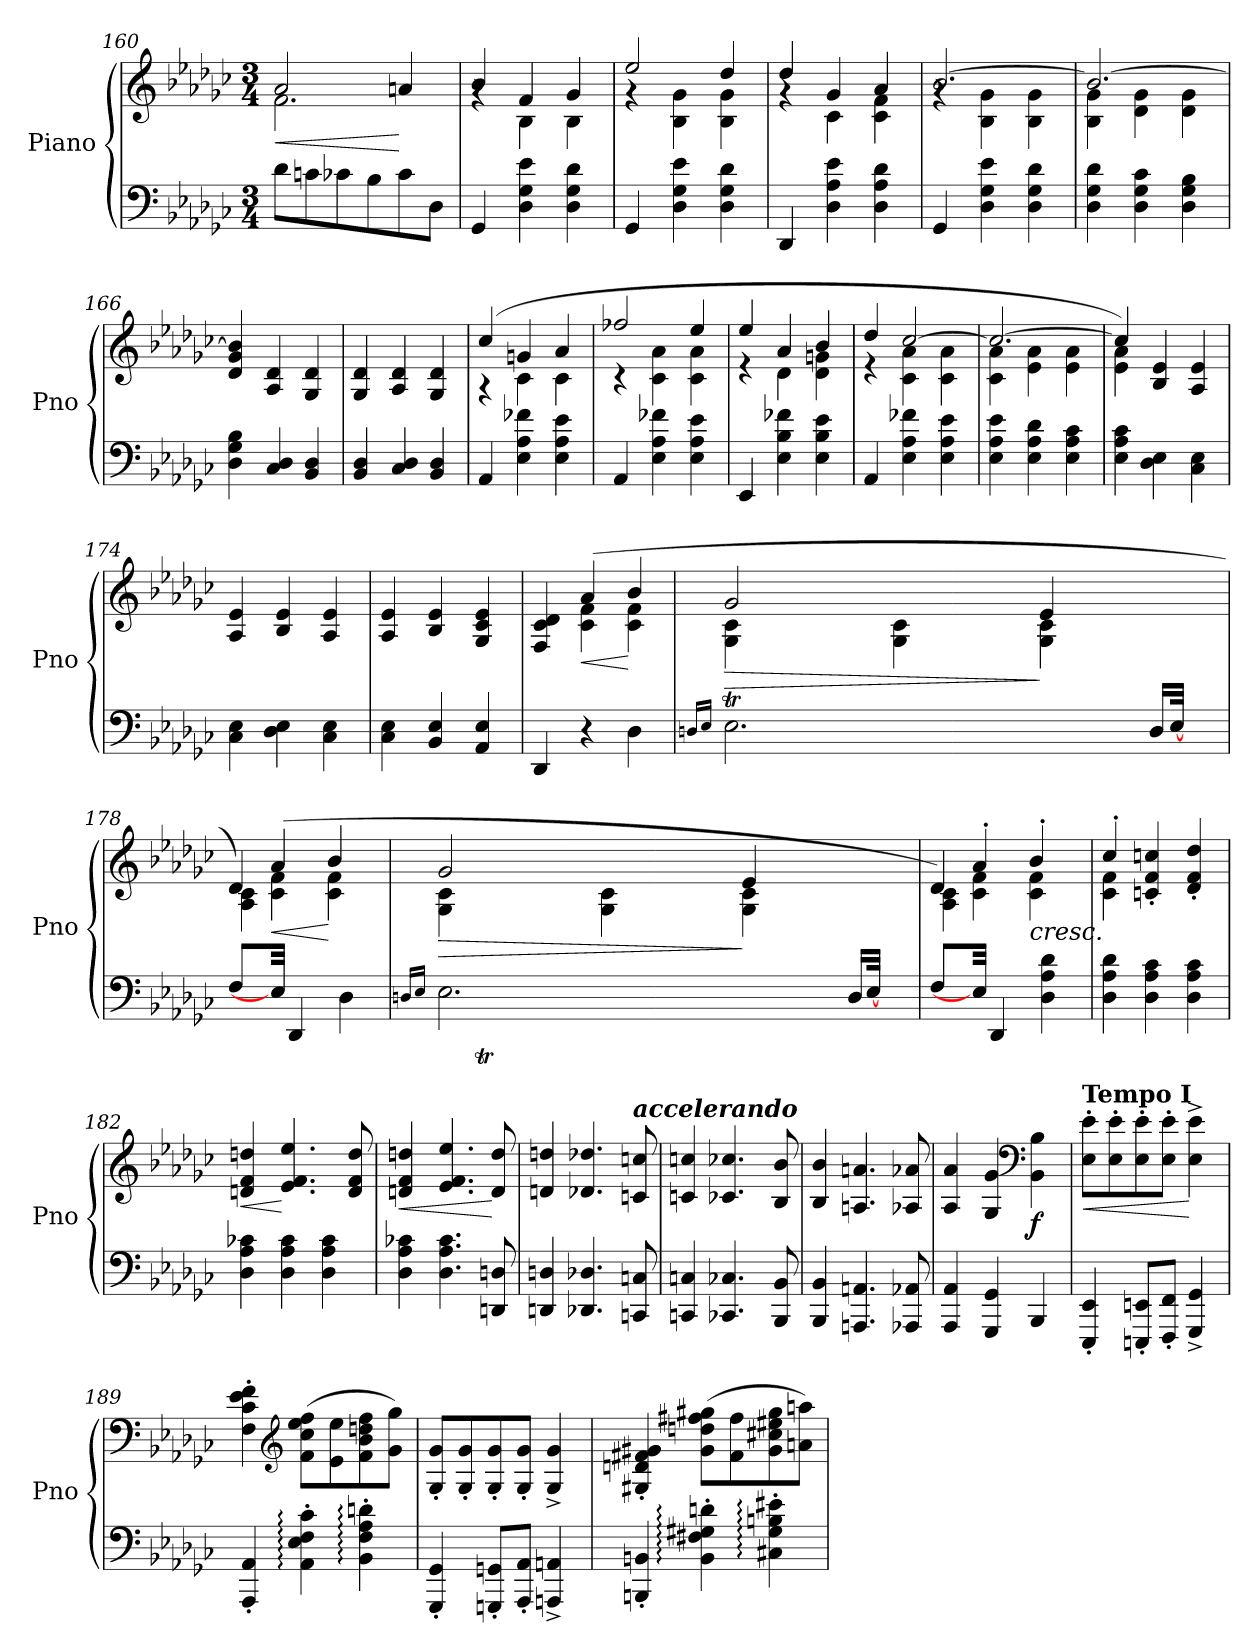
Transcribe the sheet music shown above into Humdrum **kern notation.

**kern	**kern	**dynam
*part1	*part1	*part1
*staff2	*staff1	*staff1/2
*I"Piano	*	*
*I'Pno	*	*
*clefF4	*clefG2	*
*k[b-e-a-d-g-c-]	*k[b-e-a-d-g-c-]	*
*M3/4	*M3/4	*
=160	=160	=160
!	!	!LO:HP:b
*	*^	*
8d-\L	2a-/	2.f\	<
8cn\	.	.	.
8c-X\	.	.	.
8B-\	.	.	.
8c-\	4an/	.	[
8D-\J	.	.	.
=161	=161	=161	=161
4GG-/	4b-/	4rg	.
4D-\ 4G-\ 4e-\	4f/	4B-\	.
4D-\ 4G-\ 4d-\	4g-/	4B-\	.
=162	=162	=162	=162
4GG-/	2ee-/	4rg	.
4D-\ 4G-\ 4e-\	.	4B-\ 4g-\	.
4D-\ 4G-\ 4d-\	4dd-/	4B-\ 4g-\	.
=163	=163	=163	=163
4DD-/	4dd-/	4rg	.
4D-\ 4A-\ 4e-\	4g-/	4c-\	.
4D-\ 4A-\ 4d-\	4a-/	4c-\ 4f\	.
=164	=164	=164	=164
4GG-/	[2.b-/	4rg	.
4D-\ 4G-\ 4e-\	.	4B-\ 4g-\	.
4D-\ 4G-\ 4d-\	.	4B-\ 4g-\	.
!!LO:LB:g=z	!!
=165	=165	=165	=165
4D-\ 4G-\ 4d-\	2.b-/_	4B-\ 4g-\	.
4D-\ 4G-\ 4c-\	.	4d-\ 4g-\	.
4D-\ 4G-\ 4B-\	.	4d-\ 4g-\	.
*	*v	*v	*
=166	=166	=166
4D-\ 4G-\ 4B-\	4d-/ 4g-/ 4b-/]	.
4C-/ 4D-/	4A-/ 4d-/	.
4BB-/ 4D-/	4G-/ 4d-/	.
!!LO:PB:g=z
=167	=167	=167
4BB-/ 4D-/	4G-/ 4d-/	.
4C-/ 4D-/	4A-/ 4d-/	.
4BB-/ 4D-/	4G-/ 4d-/	.
=168	=168	=168
*	*^	*
4AA-/	(>4cc-/	4r	.
4E-\ 4A-\ 4f-X\	4gn/	4c-\	.
4E-\ 4A-\ 4e-\	4a-/	4c-\	.
=169	=169	=169	=169
4AA-/	2ff-X/	4r	.
4E-\ 4A-\ 4f-X\	.	4c-\ 4a-\	.
4E-\ 4A-\ 4e-\	4ee-/	4c-\ 4a-\	.
=170	=170	=170	=170
4EE-/	4ee-/	4r	.
4E-\ 4B-\ 4f-X\	4a-/	4d-\	.
4E-\ 4B-\ 4e-\	4b-/	4d-\ 4gn\	.
=171	=171	=171	=171
4AA-/	4dd-/	4r	.
4E-\ 4A-\ 4f-X\	[2cc-/	4c-\ 4a-\	.
4E-\ 4A-\ 4e-\	.	4c-\ 4a-\	.
=172	=172	=172	=172
4E-\ 4A-\ 4e-\	2.cc-/_	4c-\ 4a-\	.
4E-\ 4A-\ 4d-\	.	4e-\ 4a-\	.
4E-\ 4A-\ 4c-\	.	4e-\ 4a-\	.
=173	=173	=173	=173
4E-\ 4A-\ 4c-\	4cc-/])	4e-\ 4a-\	.
4D-\ 4E-\	4B-/ 4e-/	2ryy	.
4C-\ 4E-\	4A-/ 4e-/	.	.
*	*v	*v	*
!!LO:LB:g=z
=174	=174	=174
4C-\ 4E-\	4A-/ 4e-/	.
4D-\ 4E-\	4B-/ 4e-/	.
4C-\ 4E-\	4A-/ 4e-/	.
=175	=175	=175
4C-\ 4E-\	4A-/ 4e-/	.
4BB-/ 4E-/	4B-/ 4e-/	.
4AA-/ 4E-/	4G-/ 4c-/ 4e-/	.
!!LO:LB:g=z
=176	=176	=176
*	*^	*
4DD-/	4F/ 4c-/ 4d-/	4ryy	.
!	!	!	!LO:HP:b
4r	(>4a-/	4c-\ 4f\	<
4D-\	4b-/	4c-\ 4f\	[
=177	=177	=177	=177
16qDn/LL	.	.	.
16qE-/JJ	.	.	.
*^	*	*	*
!	!	!	!	!LO:HP:b
2.E-T\	32DLLLyy	2g-/	4G-\ 4c-\	>
.	32E-yy	.	.	.
.	32Fyy	.	.	.
.	32E-yy	.	.	.
.	32Fyy	.	.	.
.	32E-yy	.	.	.
.	32Fyy	.	.	.
.	32E-JJJyy	.	.	.
.	32FLLLyy	.	4G-\ 4c-\	.
.	32E-yy	.	.	.
.	32Fyy	.	.	.
.	32E-yy	.	.	.
.	32Fyy	.	.	.
.	32E-yy	.	.	.
.	32Fyy	.	.	.
.	32E-JJJyy	.	.	.
.	32FLLLyy	4e-/	4G-\ 4c-\	]
.	32E-yy	.	.	.
.	32Fyy	.	.	.
.	32E-yy	.	.	.
.	32Fyy	.	.	.
.	32E-JJJyy	.	.	.
.	16D/LL	.	.	.
16ryy	[32E-/JJ	16ryy	32ryy	.
.	8ryy	.	8ryy	.
16ryy	.	16ryy	.	.
32ryy	.	32ryy	.	.
*v	*v	*	*	*
=178	=178	=178	=178
4F\	4d-/)	4A-\ 4c-\	.
!	!	!	!LO:HP:b
32E-/JJ]	(>4a-/	4c-\ 4f\	<
4DD-/	.	.	.
.	4b-/	4c-\ 4f\	[
4D-\	.	.	.
.	32ryy	32ryy	.
!!LO:LB:g=z	!!
=179	=179	=179	=179
16qDn/LL	.	.	.
16qE-/JJ	.	.	.
*^	*	*	*
!	!	!	!	!LO:HP:b
2.E-\	32DLLLyy	2g-/	4G-\ 4c-\	>
.	32E-Tyy	.	.	.
.	32Fyy	.	.	.
.	32E-yy	.	.	.
.	32Fyy	.	.	.
.	32E-yy	.	.	.
.	32Fyy	.	.	.
.	32E-JJJyy	.	.	.
.	32FLLLyy	.	4G-\ 4c-\	.
.	32E-yy	.	.	.
.	32Fyy	.	.	.
.	32E-yy	.	.	.
.	32Fyy	.	.	.
.	32E-yy	.	.	.
.	32Fyy	.	.	.
.	32E-JJJyy	.	.	.
.	32FLLLyy	4e-/	4G-\ 4c-\	]
.	32E-yy	.	.	.
.	32Fyy	.	.	.
.	32E-yy	.	.	.
.	32Fyy	.	.	.
.	32E-JJJyy	.	.	.
.	16D/LL	.	.	.
16ryy	[32E-/JJ	16ryy	32ryy	.
.	8ryy	.	8ryy	.
16ryy	.	16ryy	.	.
32ryy	.	32ryy	.	.
*v	*v	*	*	*
=180	=180	=180	=180
4F\	4d-/)	4A-\ 4c-\	.
32E-/JJ]	4a-'/	4c-\ 4f\	.
4DD-/	.	.	.
!	!	!	!LO:HP:b
.	4b-'/	4c-\ 4f\	<
4D-\ 4A-\ 4d-\	.	.	.
.	32ryy	32ryy	.
=181	=181	=181	=181
4D-\ 4A-\ 4d-\	4cc-'/	4c-\ 4f\	.
4D-\ 4A-\ 4c-\	4cn/' 4f/' 4ccn/'	2ryy	.
4D-\ 4A-\ 4c-\	4d-/' 4f/' 4dd-/'	.	.
*	*v	*v	*
=182	=182	=182
!	!	!LO:HP:b
4D-\ 4A-\ 4c-X\	4dn/ 4f/ 4ddn/	<
4D-\ 4A-\ 4c-\	4.e-/ 4.f/ 4.ee-/	[
4D-\ 4A-\ 4c-\	.	.
.	8d/ 8f/ 8dd/	[
!!LO:LB:g=z
=183	=183	=183
!	!	!LO:HP:b
4D-\ 4A-\ 4c-X\	4dn/ 4f/ 4ddn/	<
4.D-\ 4.A-\ 4.c-\	4.e-/ 4.f/ 4.ee-/	.
8DDn/ 8Dn/	8d/ 8dd/	[
!!LO:PB:g=z
=184	=184	=184
!	!	!LO:DY:b
4DDn/ 4Dn/	4dn/ 4ddn/	other-dynamics
4.DD-X/ 4.D-X/	4.d-X/ 4.dd-X/	.
!	!LO:TX:a:Bi:t=accelerando	!
8CCn/ 8Cn/	8cn/ 8ccn/	.
=185	=185	=185
4CCn/ 4Cn/	4cn/ 4ccn/	.
4.CC-X/ 4.C-X/	4.c-X/ 4.cc-X/	.
8BBB-/ 8BB-/	8B-/ 8b-/	.
=186	=186	=186
4BBB-/ 4BB-/	4B-/ 4b-/	.
4.AAAn/ 4.AAn/	4.An/ 4.an/	.
8AAA-X/ 8AA-X/	8A-X/ 8a-X/	.
=187	=187	=187
4AAA-/ 4AA-/	4A-/ 4a-/	.
4GGG-/ 4GG-/	4G-/ 4g-/	.
*	*clefF4	*
!	!	!LO:DY:b
4BBB-/	4BB-\ 4B-\	f
=188	=188	=188
!	!LO:TX:a:B:t=Tempo I	!
!	!	!LO:HP:b
4EEE-/' 4EE-/'	8E-\' 8e-\'L	<
.	8E-\' 8e-\'	.
8EEEn/' 8EEn/'L	8E-\' 8e-\'	.
8FFF/' 8FF/'J	8E-\' 8e-\'J	.
4GGG-/^ 4GG-/^	4E-\^ 4e-\^	[
!!LO:PB:g=z
=189	=189	=189
4AAA-/' 4AA-/'	4F\' 4c-\' 4e-\' 4f\'	.
*	*clefG2	*
4AA-\:' 4E-\:' 4F\:' 4c-\:'	(>8f\ 8cc-\ 8ee-\ 8ff\L	.
.	8e-\ 8ee-\	.
4BB-\:' 4F\:' 4A-\:' 4dn\:'	8f\ 8b-\ 8ddn\ 8ff\	.
.	8g-\ 8gg-\J)	.
!!LO:PB:g=z
=190	=190	=190
4GGG-/' 4GG-/'	8G-/' 8g-/'L	.
.	8G-/' 8g-/'	.
8GGGn/' 8GGn/'L	8G-/' 8g-/'	.
8AAA-/' 8AA-/'J	8G-/' 8g-/'J	.
4AAAn/^ 4AAn/^	4G-/^ 4g-/^	.
=191	=191	=191
4BBBn/' 4BBn/'	4G#X/' 4dn/' 4f#X/' 4g#X/'	.
4BB\:' 4F#X\:' 4G#X\:' 4dn\:'	(>8g#\ 8ddn\ 8ff#X\ 8gg#X\L	.
.	8f#\ 8ff#\	.
4C#X\:' 4G#\:' 4Bn\:' 4e#X\:'	8g#\ 8cc#X\ 8ee#X\ 8gg#\	.
.	8an\ 8aan\J)	.
=	=	=
*-	*-	*-
